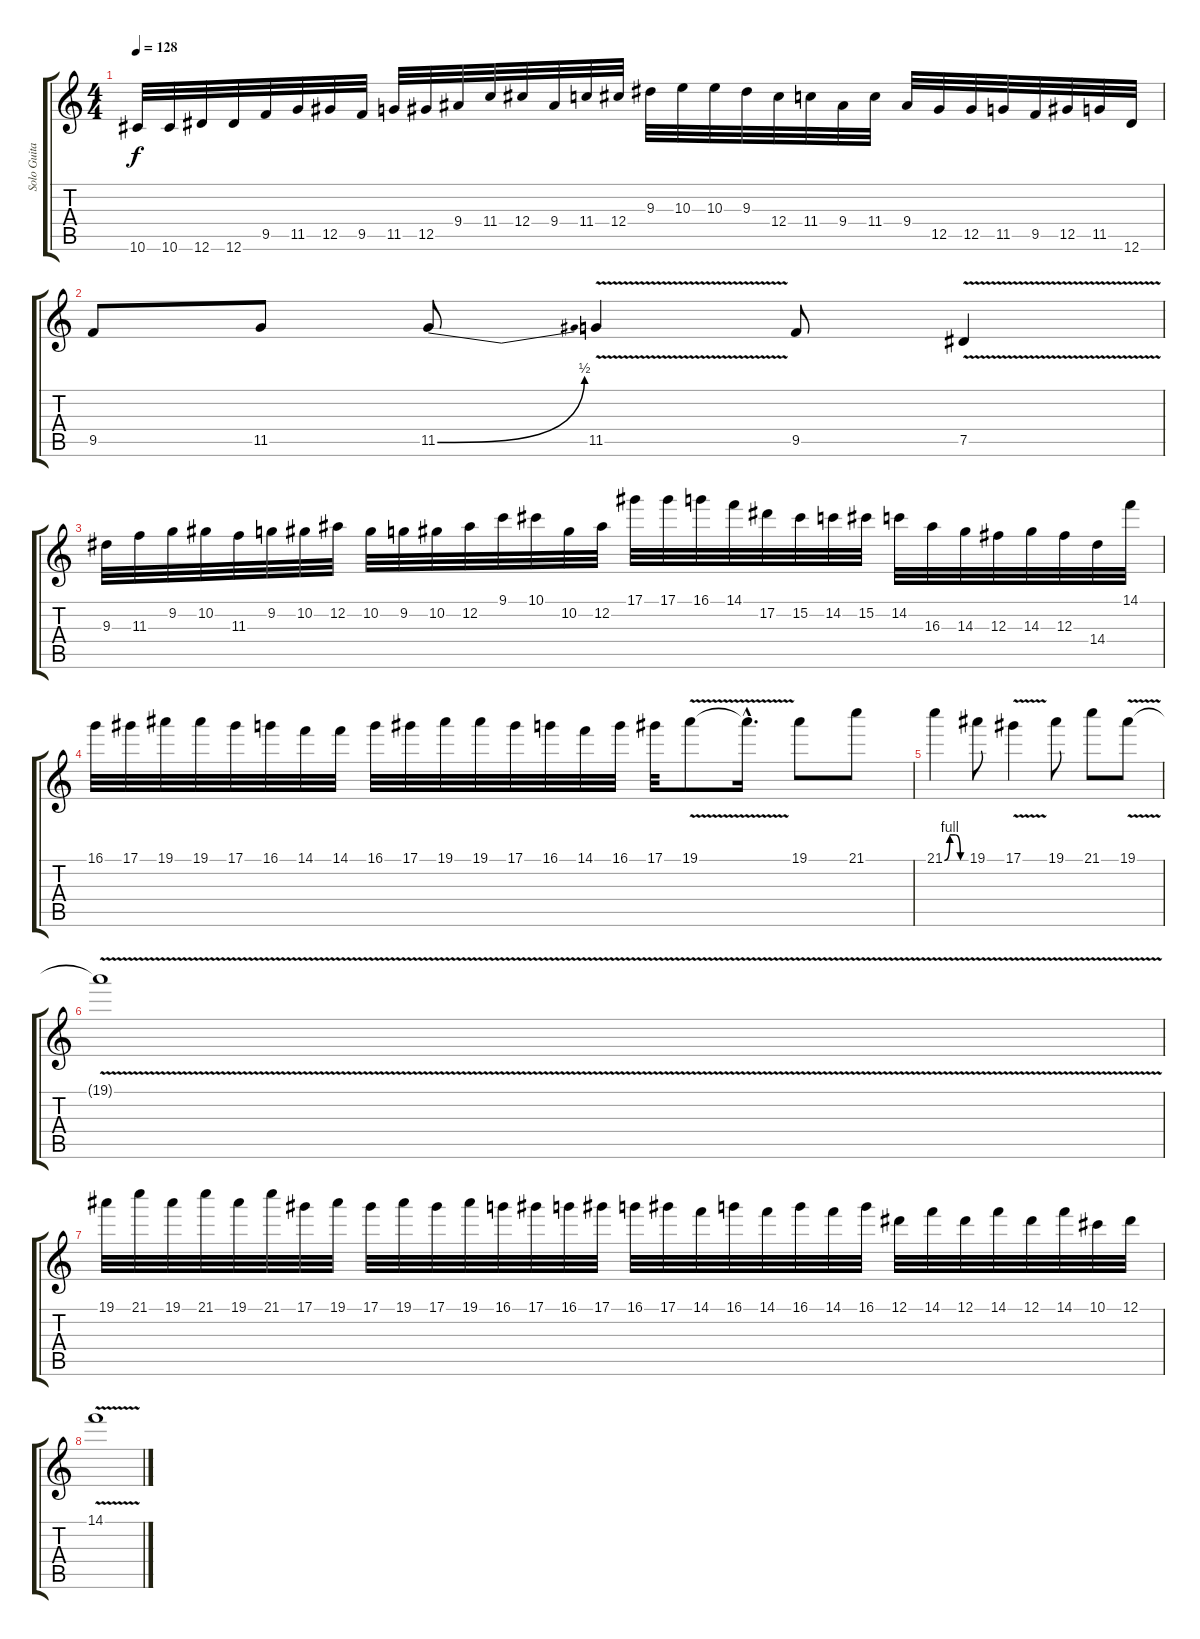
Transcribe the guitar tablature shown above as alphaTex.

\track ("Solo Guitar" "Solo Guita") {instrument overdrivenguitar}
\staff {score tabs}
\tuning (Eb4 Bb3 Gb3 Db3 Ab2 Eb2) {hide}
\ts (4 4)
\tempo 128
\clef g2
\ks c
10.6.32{dy f} 10.6.32 12.6.32 12.6.32 9.5.32 11.5.32 12.5.32 9.5.32 11.5.32 12.5.32 9.4.32 11.4.32 12.4.32 9.4.32 11.4.32 12.4.32 9.3.32 10.3.32 10.3.32 9.3.32 12.4.32 11.4.32 9.4.32 11.4.32 9.4.32 12.5.32 12.5.32 11.5.32 9.5.32 12.5.32 11.5.32 12.6.32 |
9.5.8 11.5.8 11.5{be (bend 0 0 60 2)}.8 11.5{v}.4 9.5.8 7.5{v}.4 |
9.3.32 11.3.32 9.2.32 10.2.32 11.3.32 9.2.32 10.2.32 12.2.32 10.2.32 9.2.32 10.2.32 12.2.32 9.1.32 10.1.32 10.2.32 12.2.32 17.1.32 17.1.32 16.1.32 14.1.32 17.2.32 15.2.32 14.2.32 15.2.32 14.2.32 16.3.32 14.3.32 12.3.32 14.3.32 12.3.32 14.4.32 14.1.32 |
16.1.32 17.1.32 19.1.32 19.1.32 17.1.32 16.1.32 14.1.32 14.1.32 16.1.32 17.1.32 19.1.32 19.1.32 17.1.32 16.1.32 14.1.32 16.1.32 17.1.32 19.1{v}.8 19.1{hac t}.16{d} 19.1.8 21.1.8 |
21.1{be (custom 0 0 15 4 30 4 45 0 60 0)}.4 19.1.8 17.1{v}.4 19.1.8 21.1.8 19.1{v}.8 |
19.1{t}.1 |
19.1.32 21.1.32 19.1.32 21.1.32 19.1.32 21.1.32 17.1.32 19.1.32 17.1.32 19.1.32 17.1.32 19.1.32 16.1.32 17.1.32 16.1.32 17.1.32 16.1.32 17.1.32 14.1.32 16.1.32 14.1.32 16.1.32 14.1.32 16.1.32 12.1.32 14.1.32 12.1.32 14.1.32 12.1.32 14.1.32 10.1.32 12.1.32 |
14.1{v}.1
